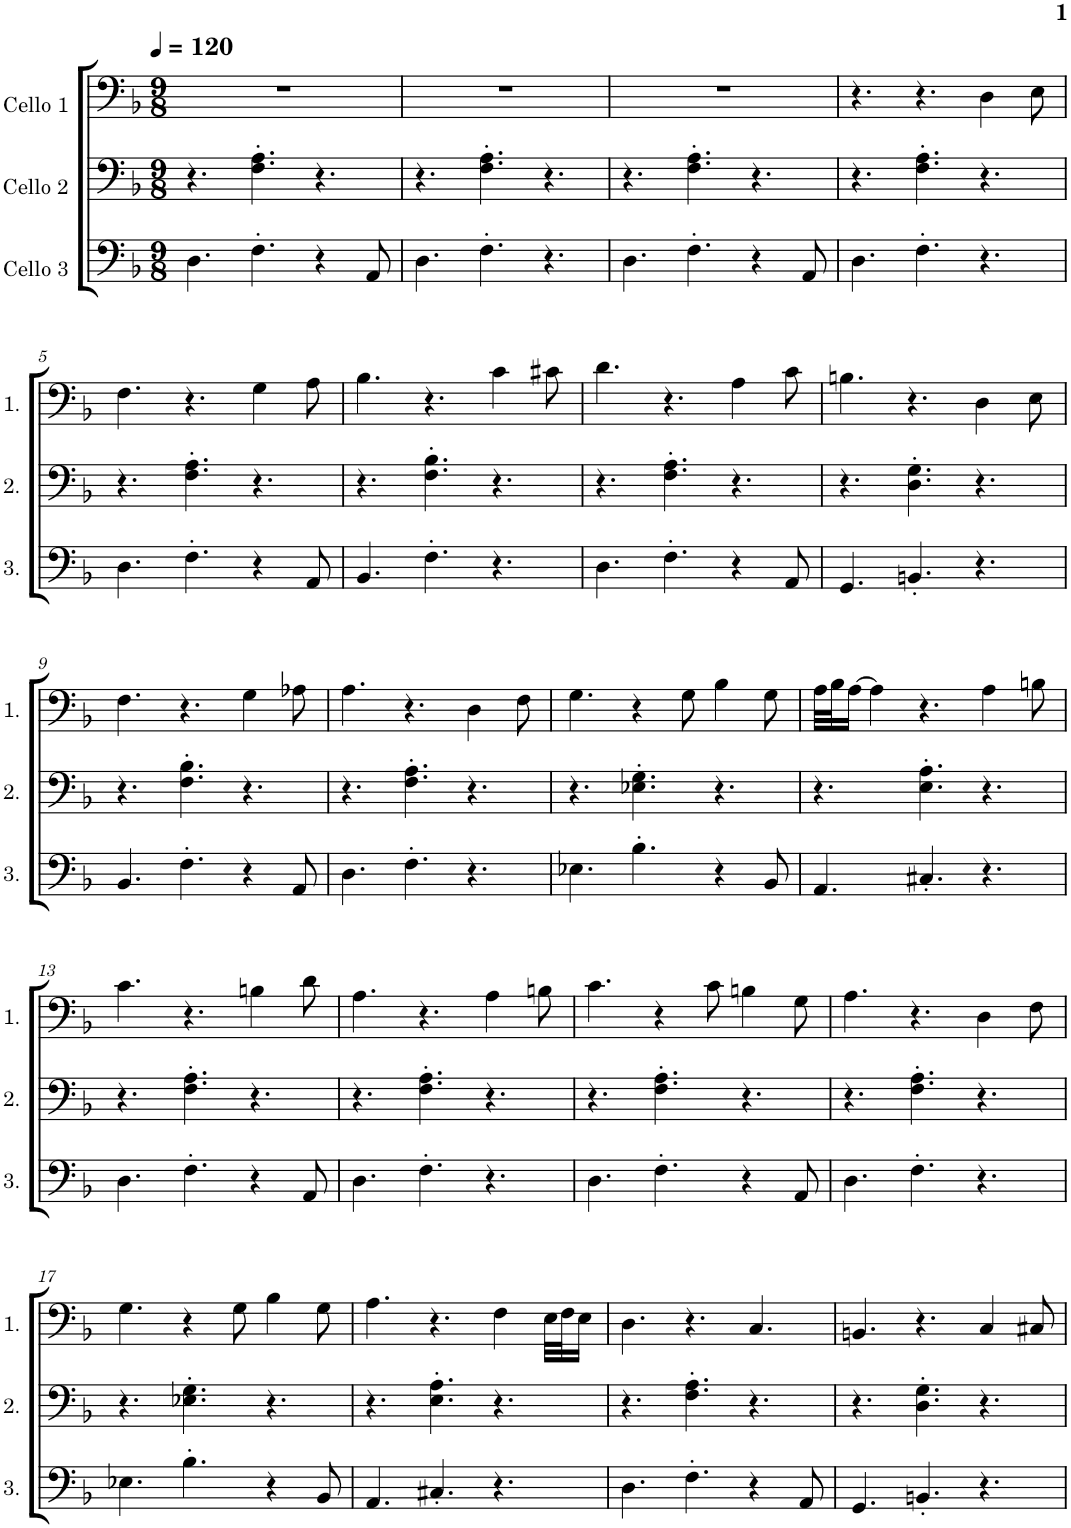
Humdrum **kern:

**kern	**kern	**kern
*part3	*part2	*part1
*staff3	*staff2	*staff1
*I"Cello 3	*I"Cello 2	*I"Cello 1
*clefF4	*clefF4	*clefF4
*k[b-]	*k[b-]	*k[b-]
*M9/8	*M9/8	*M9/8
*MM120	*MM120	*MM120
=1	=1	=1
4.D\	4.r	8%9r
4.F'\	4.F\' 4.A\'	.
4r	4.r	.
8AA/	.	.
=2	=2	=2
4.D\	4.r	8%9r
4.F'\	4.F\' 4.A\'	.
4.r	4.r	.
=3	=3	=3
4.D\	4.r	8%9r
4.F'\	4.F\' 4.A\'	.
4r	4.r	.
8AA/	.	.
=4	=4	=4
4.D\	4.r	4.r
4.F'\	4.F\' 4.A\'	4.r
4.r	4.r	4D\
.	.	8E\
!!LO:LB:g=z
=5	=5	=5
4.D\	4.r	4.F\
4.F'\	4.F\' 4.A\'	4.r
4r	4.r	4G\
8AA/	.	8A\
=6	=6	=6
4.BB-/	4.r	4.B-\
4.F'\	4.F\' 4.B-\'	4.r
4.r	4.r	4c\
.	.	8c#X\
=7	=7	=7
4.D\	4.r	4.d\
4.F'\	4.F\' 4.A\'	4.r
4r	4.r	4A\
8AA/	.	8c\
=8	=8	=8
4.GG/	4.r	4.Bn\
4.BBn'/	4.D\' 4.G\'	4.r
4.r	4.r	4D\
.	.	8E\
!!LO:LB:g=z
=9	=9	=9
4.BB-/	4.r	4.F\
4.F'\	4.F\' 4.B-\'	4.r
4r	4.r	4G\
8AA/	.	8A-X\
=10	=10	=10
4.D\	4.r	4.A\
4.F'\	4.F\' 4.A\'	4.r
4.r	4.r	4D\
.	.	8F\
=11	=11	=11
4.E-X\	4.r	4.G\
4.B-'\	4.E-X\' 4.G\'	4r
.	.	8G\
4r	4.r	4B-\
8BB-/	.	8G\
=12	=12	=12
4.AA/	4.r	32A\LLL
.	.	32B-\J
.	.	[16A\JJ
.	.	4A\]
4.C#X'/	4.E\' 4.A\'	4.r
4.r	4.r	4A\
.	.	8Bn\
!!LO:LB:g=z
=13	=13	=13
4.D\	4.r	4.c\
4.F'\	4.F\' 4.A\'	4.r
4r	4.r	4Bn\
8AA/	.	8d\
=14	=14	=14
4.D\	4.r	4.A\
4.F'\	4.F\' 4.A\'	4.r
4.r	4.r	4A\
.	.	8Bn\
=15	=15	=15
4.D\	4.r	4.c\
4.F'\	4.F\' 4.A\'	4r
.	.	8c\
4r	4.r	4Bn\
8AA/	.	8G\
=16	=16	=16
4.D\	4.r	4.A\
4.F'\	4.F\' 4.A\'	4.r
4.r	4.r	4D\
.	.	8F\
!!LO:LB:g=z
=17	=17	=17
4.E-X\	4.r	4.G\
4.B-'\	4.E-X\' 4.G\'	4r
.	.	8G\
4r	4.r	4B-\
8BB-/	.	8G\
=18	=18	=18
4.AA/	4.r	4.A\
4.C#X'/	4.E\' 4.A\'	4.r
4.r	4.r	4F\
.	.	32E\LLL
.	.	32F\J
.	.	16E\JJ
=19	=19	=19
4.D\	4.r	4.D\
4.F'\	4.F\' 4.A\'	4.r
4r	4.r	4.C/
8AA/	.	.
=20	=20	=20
4.GG/	4.r	4.BBn/
4.BBn'/	4.D\' 4.G\'	4.r
4.r	4.r	4C/
.	.	8C#X/
=	=	=
*-	*-	*-
